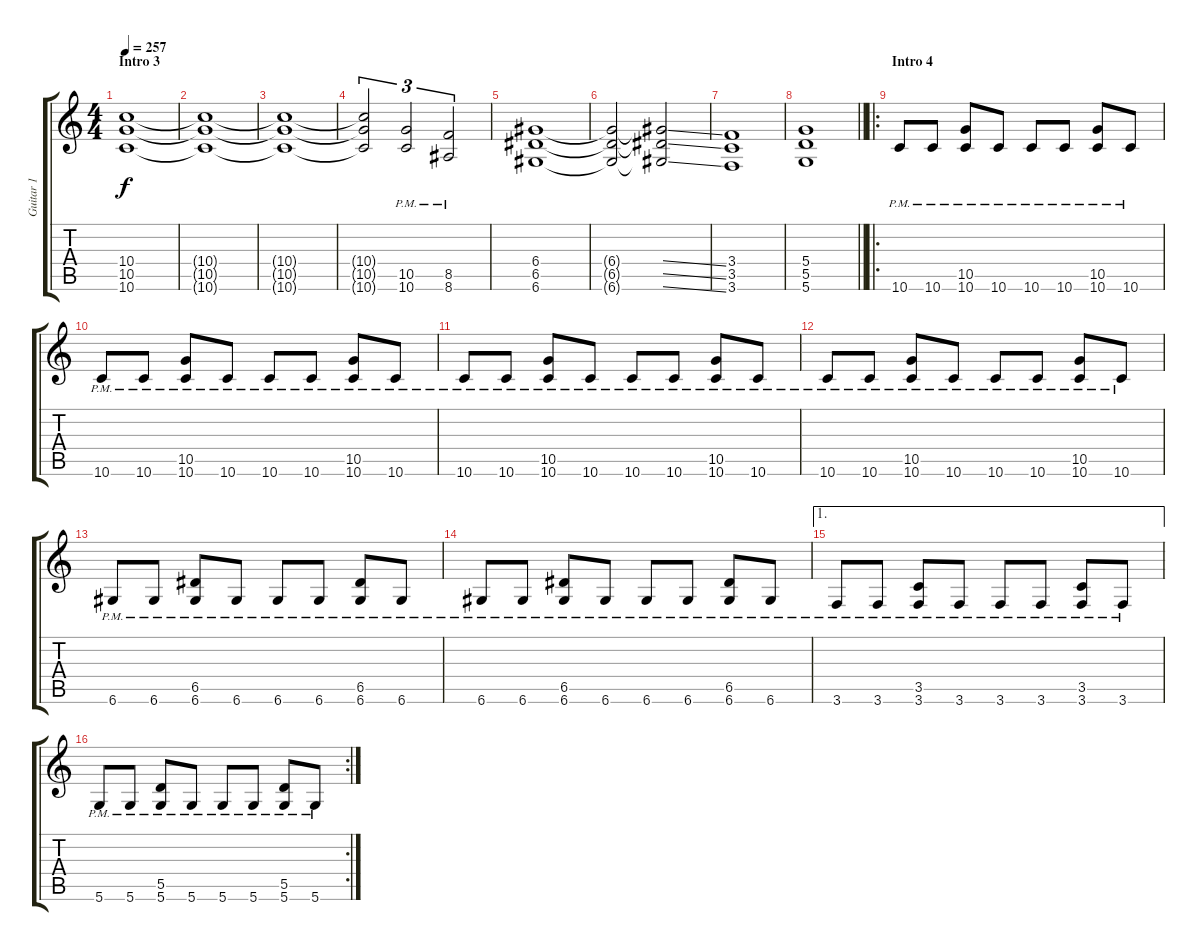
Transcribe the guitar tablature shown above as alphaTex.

\track ("Guitar 1" "Guitar 1") {instrument distortionguitar}
\staff {score tabs}
\tuning (E4 B3 G3 D3 A2 D2) {hide}
\ts (4 4)
\section ("" "Intro 3")
\tempo 257
\clef g2
\ks c
(10.4 10.5 10.6).1{dy f} |
(10.4{t} 10.5{t} 10.6{t}).1 |
(10.4{t} 10.5{t} 10.6{t}).1 |
(10.4{t} 10.5{t} 10.6{t}).2{tu (3 2)} (10.5{pm} 10.6{pm}).2{tu (3 2)} (8.5{pm} 8.6{pm}).2{tu (3 2)} |
(6.4 6.5 6.6).1 |
(6.4{t} 6.5{t} 6.6{t}).2 (6.4{ss t} 6.5{ss t} 6.6{ss t}).2 |
(3.4 3.5 3.6).1 |
\barLineRight lightlight
(5.4 5.5 5.6).1 |
\ro
\section ("" "Intro 4")
10.6{pm}.8 10.6{pm}.8 (10.5{pm} 10.6{pm}).8 10.6{pm}.8 10.6{pm}.8 10.6{pm}.8 (10.5{pm} 10.6{pm}).8 10.6{pm}.8 |
10.6{pm}.8 10.6{pm}.8 (10.5{pm} 10.6{pm}).8 10.6{pm}.8 10.6{pm}.8 10.6{pm}.8 (10.5{pm} 10.6{pm}).8 10.6{pm}.8 |
10.6{pm}.8 10.6{pm}.8 (10.5{pm} 10.6{pm}).8 10.6{pm}.8 10.6{pm}.8 10.6{pm}.8 (10.5{pm} 10.6{pm}).8 10.6{pm}.8 |
10.6{pm}.8 10.6{pm}.8 (10.5{pm} 10.6{pm}).8 10.6{pm}.8 10.6{pm}.8 10.6{pm}.8 (10.5{pm} 10.6{pm}).8 10.6{pm}.8 |
6.6{pm}.8 6.6{pm}.8 (6.5{pm} 6.6{pm}).8 6.6{pm}.8 6.6{pm}.8 6.6{pm}.8 (6.5{pm} 6.6{pm}).8 6.6{pm}.8 |
6.6{pm}.8 6.6{pm}.8 (6.5{pm} 6.6{pm}).8 6.6{pm}.8 6.6{pm}.8 6.6{pm}.8 (6.5{pm} 6.6{pm}).8 6.6{pm}.8 |
\ae 1
3.6{pm}.8 3.6{pm}.8 (3.5{pm} 3.6{pm}).8 3.6{pm}.8 3.6{pm}.8 3.6{pm}.8 (3.5{pm} 3.6{pm}).8 3.6{pm}.8 |
\rc 2
5.6{pm}.8 5.6{pm}.8 (5.5{pm} 5.6{pm}).8 5.6{pm}.8 5.6{pm}.8 5.6{pm}.8 (5.5{pm} 5.6{pm}).8 5.6{pm}.8
